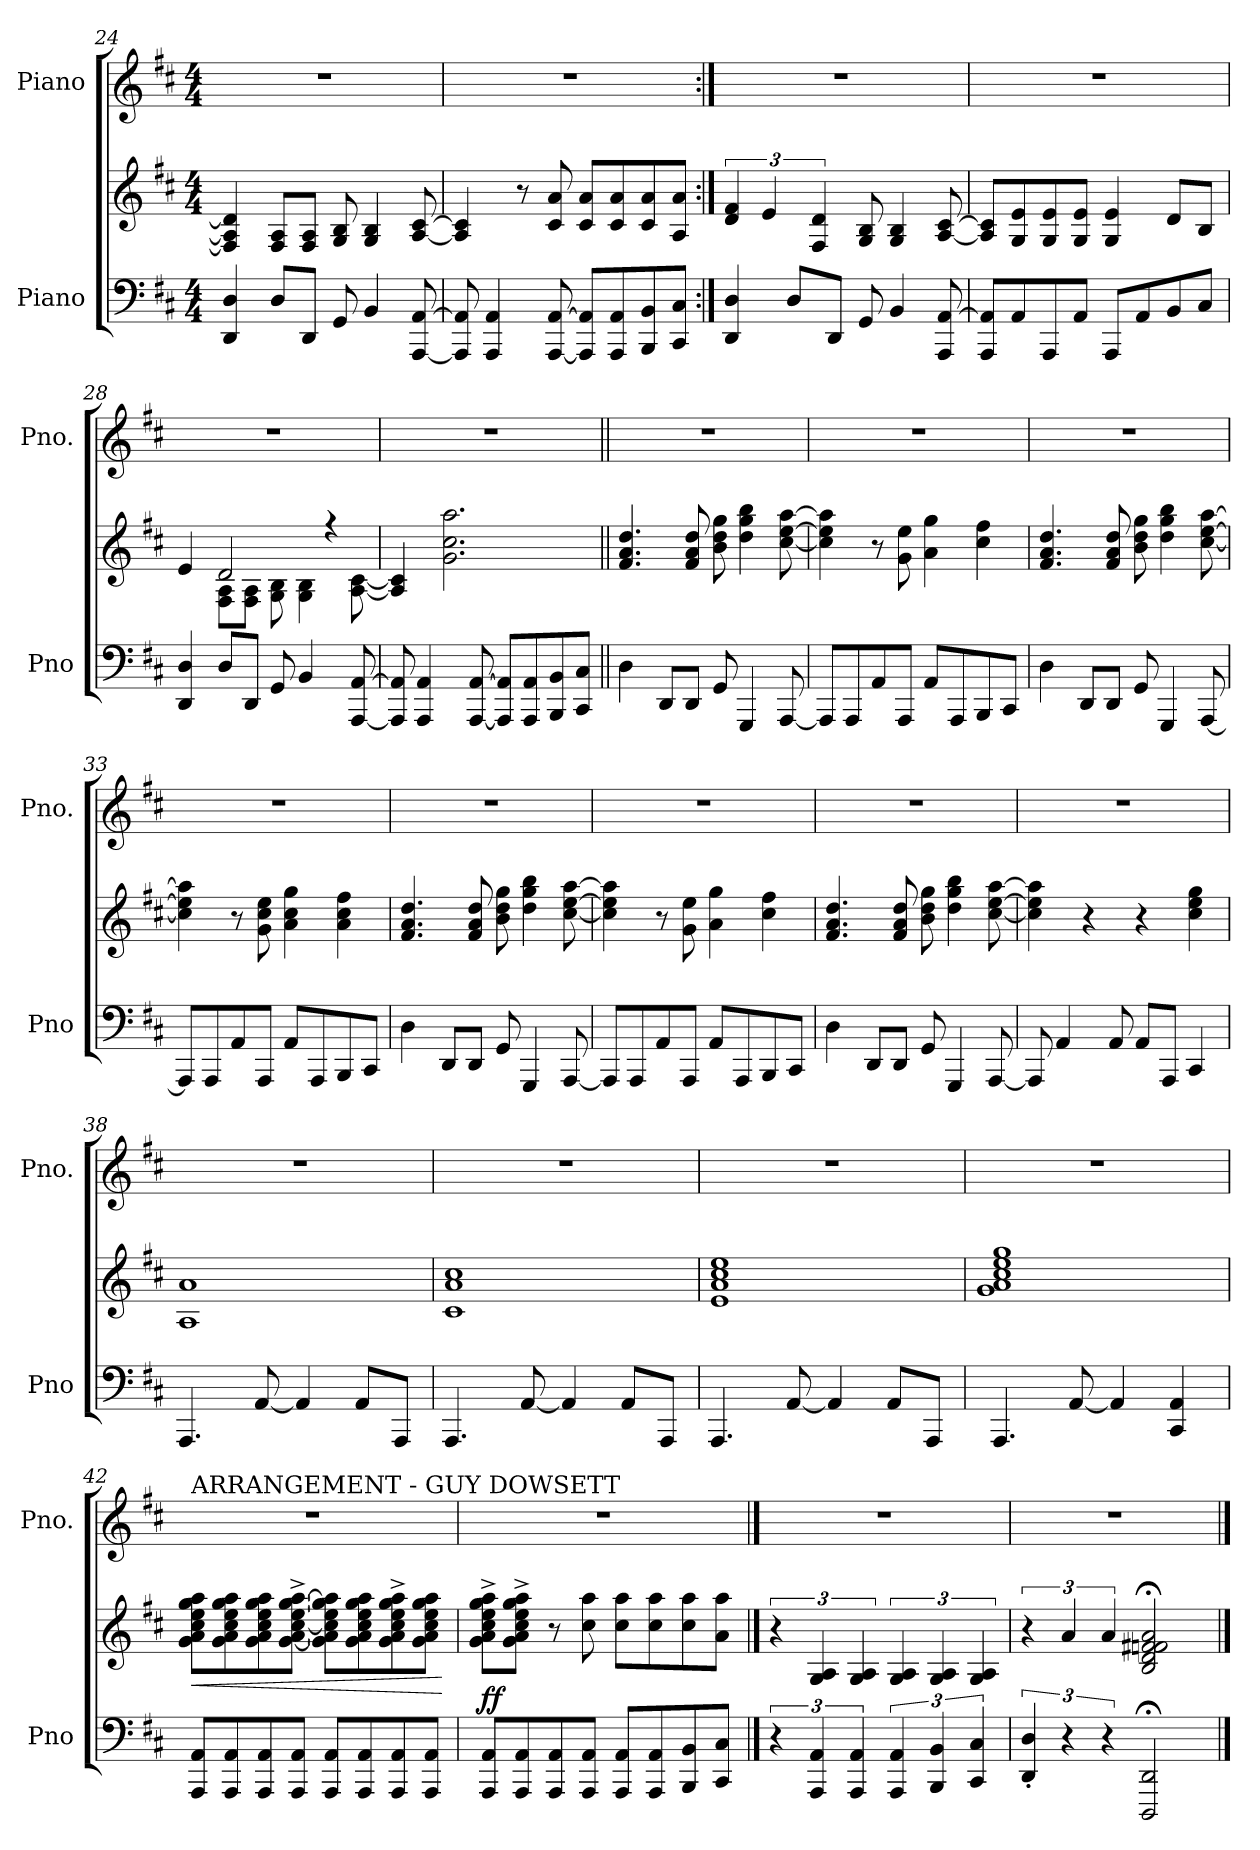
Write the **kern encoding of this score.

**kern	**kern	**dynam	**kern
*part2	*part2	*part2	*part1
*staff3	*staff2	*staff2/3	*staff1
*I"Piano	*	*	*I"Piano
*I'Pno	*	*	*I'Pno.
*clefF4	*clefG2	*	*clefG2
*k[f#c#]	*k[f#c#]	*	*k[f#c#]
*M4/4	*M4/4	*	*M4/4
=24	=24	=24	=24
4DD/ 4D/	4F#/] 4A/] 4d/]	.	1r
8D/L	8F#/ 8A/L	.	.
8DD/J	8F#/ 8A/J	.	.
8GG/	8G/ 8B/	.	.
4BB/	4G/ 4B/	.	.
[8AAA/ [8AA/	[8A/ [8c#/	.	.
=25	=25	=25	=25
8AAA/] 8AA/]	4A/] 4c#/]	.	1r
4AAA/ 4AA/	.	.	.
.	8r	.	.
[8AAA/ [8AA/	8c#/ 8a/	.	.
8AAA/] 8AA/]L	8c#/ 8a/L	.	.
8AAA/ 8AA/	8c#/ 8a/	.	.
8BBB/ 8BB/	8c#/ 8a/	.	.
8CC#/ 8C#/J	8A/ 8a/J	.	.
!!LO:LB:g=z
=26:|!	=26:|!	=26:|!	=26:|!
4DD/ 4D/	6d/ 6f#/	.	1r
.	6e/	.	.
8D/L	.	.	.
.	6F#/ 6d/	.	.
8DD/J	.	.	.
8GG/	8G/ 8B/	.	.
4BB/	4G/ 4B/	.	.
8AAA/ [8AA/	[8A/ [8c#/	.	.
=27	=27	=27	=27
8AAA/ 8AA/]L	8A/] 8c#/]L	.	1r
8AA/	8G/ 8e/	.	.
8AAA/	8G/ 8e/	.	.
8AA/J	8G/ 8e/J	.	.
8AAA/L	4G/ 4e/	.	.
8AA/	.	.	.
8BB/	8d/L	.	.
8C#/J	8B/J	.	.
=28	=28	=28	=28
*	*^	*	*
4DD/ 4D/	4e/	4ryy	.	1r
8D/L	2d/	8F#\ 8A\L	.	.
8DD/J	.	8F#\ 8A\J	.	.
8GG/	.	8G\ 8B\	.	.
4BB/	.	4G\ 4B\	.	.
.	4r	.	.	.
[8AAA/ [8AA/	.	[8A\ [8c#\	.	.
*	*v	*v	*	*
=29	=29	=29	=29
8AAA/] 8AA/]	4A/] 4c#/]	.	1r
4AAA/ 4AA/	.	.	.
.	2.g\ 2.cc#\ 2.aa\	.	.
[8AAA/ [8AA/	.	.	.
8AAA/] 8AA/]L	.	.	.
8AAA/ 8AA/	.	.	.
8BBB/ 8BB/	.	.	.
8CC#/ 8C#/J	.	.	.
!!LO:LB:g=z
=30||	=30||	=30||	=30||
4D\	4.f#/ 4.a/ 4.dd/	.	1r
8DD/L	.	.	.
8DD/J	8f#/ 8a/ 8dd/	.	.
8GG/	8b\ 8dd\ 8gg\	.	.
4GGG/	4dd\ 4gg\ 4bb\	.	.
[8AAA/	[8cc#\ [8ee\ [8aa\	.	.
=31	=31	=31	=31
8AAA/L]	4cc#\] 4ee\] 4aa\]	.	1r
8AAA/	.	.	.
8AA/	8r	.	.
8AAA/J	8g\ 8ee\	.	.
8AA/L	4a\ 4gg\	.	.
8AAA/	.	.	.
8BBB/	4cc#\ 4ff#\	.	.
8CC#/J	.	.	.
=32	=32	=32	=32
4D\	4.f#/ 4.a/ 4.dd/	.	1r
8DD/L	.	.	.
8DD/J	8f#/ 8a/ 8dd/	.	.
8GG/	8b\ 8dd\ 8gg\	.	.
4GGG/	4dd\ 4gg\ 4bb\	.	.
[8AAA/	[8cc#\ [8ee\ [8aa\	.	.
=33	=33	=33	=33
8AAA/L]	4cc#\] 4ee\] 4aa\]	.	1r
8AAA/	.	.	.
8AA/	8r	.	.
8AAA/J	8g\ 8cc#\ 8ee\	.	.
8AA/L	4a\ 4cc#\ 4gg\	.	.
8AAA/	.	.	.
8BBB/	4a\ 4cc#\ 4ff#\	.	.
8CC#/J	.	.	.
!!LO:LB:g=z
=34	=34	=34	=34
4D\	4.f#/ 4.a/ 4.dd/	.	1r
8DD/L	.	.	.
8DD/J	8f#/ 8a/ 8dd/	.	.
8GG/	8b\ 8dd\ 8gg\	.	.
4GGG/	4dd\ 4gg\ 4bb\	.	.
[8AAA/	[8cc#\ [8ee\ [8aa\	.	.
=35	=35	=35	=35
8AAA/L]	4cc#\] 4ee\] 4aa\]	.	1r
8AAA/	.	.	.
8AA/	8r	.	.
8AAA/J	8g\ 8ee\	.	.
8AA/L	4a\ 4gg\	.	.
8AAA/	.	.	.
8BBB/	4cc#\ 4ff#\	.	.
8CC#/J	.	.	.
=36	=36	=36	=36
4D\	4.f#/ 4.a/ 4.dd/	.	1r
8DD/L	.	.	.
8DD/J	8f#/ 8a/ 8dd/	.	.
8GG/	8b\ 8dd\ 8gg\	.	.
4GGG/	4dd\ 4gg\ 4bb\	.	.
[8AAA/	[8cc#\ [8ee\ [8aa\	.	.
=37	=37	=37	=37
8AAA/]	4cc#\] 4ee\] 4aa\]	.	1r
4AA/	.	.	.
.	4r	.	.
8AA/	.	.	.
8AA/L	4r	.	.
8AAA/J	.	.	.
4CC#/	4cc#\ 4ee\ 4gg\	.	.
!!LO:LB:g=z
=38	=38	=38	=38
4.AAA/	1A 1a	.	1r
[8AA/	.	.	.
4AA/]	.	.	.
8AA/L	.	.	.
8AAA/J	.	.	.
=39	=39	=39	=39
4.AAA/	1c# 1a 1cc#	.	1r
[8AA/	.	.	.
4AA/]	.	.	.
8AA/L	.	.	.
8AAA/J	.	.	.
=40	=40	=40	=40
4.AAA/	1e 1a 1cc# 1ee	.	1r
[8AA/	.	.	.
4AA/]	.	.	.
8AA/L	.	.	.
8AAA/J	.	.	.
=41	=41	=41	=41
4.AAA/	1g 1a 1cc# 1ee 1gg	.	1r
[8AA/	.	.	.
4AA/]	.	.	.
4CC#/ 4AA/	.	.	.
!!LO:LB:g=z
=42	=42	=42	=42
!	!	!	!LO:TX:a:t=ARRANGEMENT  - GUY DOWSETT
!	!	!LO:HP:b	!
8AAA/ 8AA/L	8g\ 8a\ 8cc#\ 8ee\ 8gg\ 8aa\L	<	1r
8AAA/ 8AA/	8g\ 8a\ 8cc#\ 8ee\ 8gg\ 8aa\	.	.
8AAA/ 8AA/	8g\ 8a\ 8cc#\ 8ee\ 8gg\ 8aa\	.	.
8AAA/ 8AA/J	[8g\^ [8a\^ [8cc#\^ [8ee\^ [8gg\^ [8aa\^J	.	.
8AAA/ 8AA/L	8g\] 8a\] 8cc#\] 8ee\] 8gg\] 8aa\]L	.	.
8AAA/ 8AA/	8g\ 8a\ 8cc#\ 8ee\ 8gg\ 8aa\	.	.
8AAA/ 8AA/	8g\^ 8a\^ 8cc#\^ 8ee\^ 8gg\^ 8aa\^	.	.
8AAA/ 8AA/J	8g\ 8a\ 8cc#\ 8ee\ 8gg\ 8aa\J	.	.
.	.	[	.
=43	=43	=43	=43
!	!	!LO:DY:a=2	!
8AAA/ 8AA/L	8g\^ 8a\^ 8cc#\^ 8ee\^ 8gg\^ 8aa\^L	ff	1r
8AAA/ 8AA/	8g\^ 8a\^ 8cc#\^ 8ee\^ 8gg\^ 8aa\^J	.	.
8AAA/ 8AA/	8r	.	.
8AAA/ 8AA/J	8cc#\ 8aa\	.	.
8AAA/ 8AA/L	8cc#\ 8aa\L	.	.
8AAA/ 8AA/	8cc#\ 8aa\	.	.
8BBB/ 8BB/	8cc#\ 8aa\	.	.
8CC#/ 8C#/J	8a\ 8aa\J	.	.
==44	==44	==44	==44
6r	6r	.	1r
6AAA/ 6AA/	6G/ 6A/	.	.
6AAA/ 6AA/	6G/ 6A/	.	.
6AAA/ 6AA/	6G/ 6A/	.	.
6BBB/ 6BB/	6G/ 6A/	.	.
6CC#/ 6C#/	6G/ 6A/	.	.
=45	=45	=45	=45
6DD/' 6D/'	6r	.	1r
6r	6a/	.	.
6r	6a/	.	.
2DDD/;< 2DD/;<	2B/;< 2d/;< 2fn/;< 2f#X/;< 2a/;<	.	.
==	==	==	==
*-	*-	*-	*-
